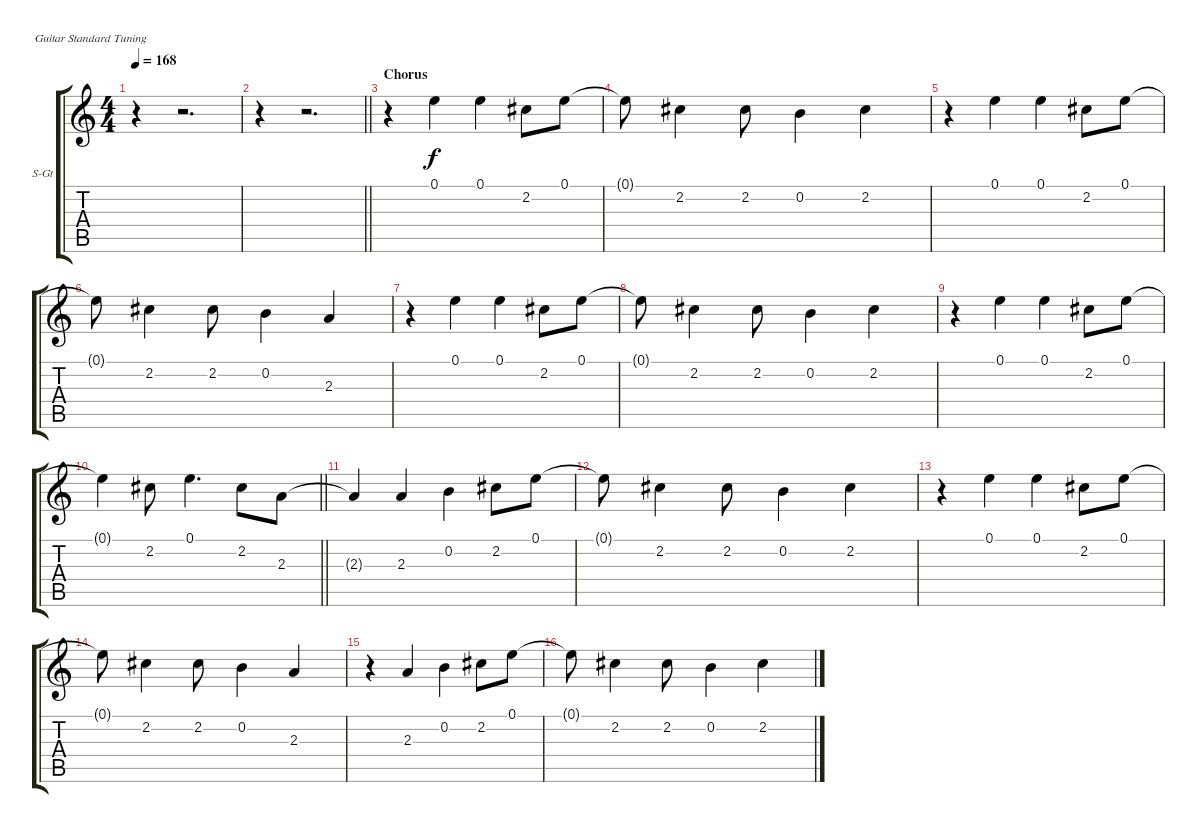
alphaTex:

\bracketExtendMode groupsimilarinstruments
\firstSystemTrackNameOrientation horizontal
\otherSystemsTrackNameOrientation horizontal
\track ("Mark" "S-Gt") {instrument baritonesax}
\staff {score tabs}
\tuning (E4 B3 G3 D3 A2 E2)
\displaytranspose 12
\ts (4 4)
\tempo 168
\clef g2
\ks c
r.4{dy f} r.2{d} |
\barLineRight lightlight
r.4 r.2{d} |
\section ("" "Chorus")
r.4 0.1.4 0.1.4 2.2.8 0.1.8 |
0.1{t}.8 2.2.4 2.2.8 0.2.4 2.2.4 |
r.4 0.1.4 0.1.4 2.2.8 0.1.8 |
0.1{t}.8 2.2.4 2.2.8 0.2.4 2.3.4 |
r.4 0.1.4 0.1.4 2.2.8 0.1.8 |
0.1{t}.8 2.2.4 2.2.8 0.2.4 2.2.4 |
r.4 0.1.4 0.1.4 2.2.8 0.1.8 |
\barLineRight lightlight
0.1{t}.4 2.2.8 0.1.4{d} 2.2.8 2.3.8 |
\section ("" "")
2.3{t}.4 2.3.4 0.2.4 2.2.8 0.1.8 |
0.1{t}.8 2.2.4 2.2.8 0.2.4 2.2.4 |
r.4 0.1.4 0.1.4 2.2.8 0.1.8 |
0.1{t}.8 2.2.4 2.2.8 0.2.4 2.3.4 |
r.4 2.3.4 0.2.4 2.2.8 0.1.8 |
0.1{t}.8 2.2.4 2.2.8 0.2.4 2.2.4
